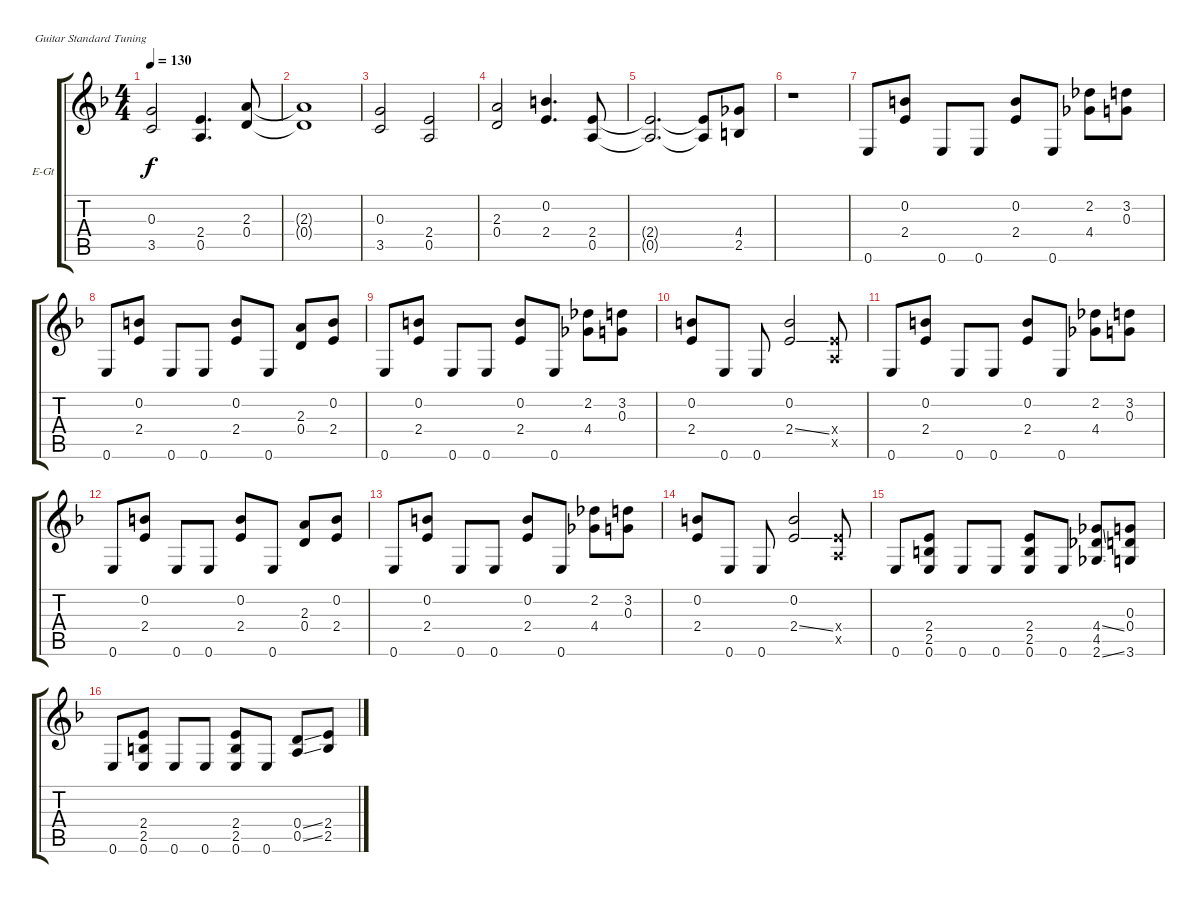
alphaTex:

\bracketExtendMode groupsimilarinstruments
\firstSystemTrackNameOrientation horizontal
\otherSystemsTrackNameOrientation horizontal
\track ("Андрей Голованов" "E-Gt") {instrument overdrivenguitar}
\staff {score tabs}
\tuning (E4 B3 G3 D3 A2 E2)
\ts (4 4)
\tempo 130
\clef g2
\ks f
(0.3 3.5).2{dy f} (2.4 0.5).4{d} (2.3 0.4).8 |
(2.3{t} 0.4{t}).1 |
(0.3 3.5).2 (2.4 0.5).2 |
(2.3 0.4).2 (0.2 2.4).4{d} (2.4 0.5).8 |
(2.4{t} 0.5{t}).2{d} (2.4{t} 0.5{t}).8 (4.4 2.5).8 |
r.1 |
0.6.8 (0.2 2.4).8 0.6.8 0.6.8 (0.2 2.4).8 0.6.8 (2.2 4.4).8 (3.2 0.3).8 |
0.6.8 (0.2 2.4).8 0.6.8 0.6.8 (0.2 2.4).8 0.6.8 (2.3 0.4).8 (0.2 2.4).8 |
0.6.8 (0.2 2.4).8 0.6.8 0.6.8 (0.2 2.4).8 0.6.8 (2.2 4.4).8 (3.2 0.3).8 |
(0.2 2.4).8 0.6.8 0.6.8 (0.2 2.4{ss}).2 (2.4{x} 0.5{x}).8 |
0.6.8 (0.2 2.4).8 0.6.8 0.6.8 (0.2 2.4).8 0.6.8 (2.2 4.4).8 (3.2 0.3).8 |
0.6.8 (0.2 2.4).8 0.6.8 0.6.8 (0.2 2.4).8 0.6.8 (2.3 0.4).8 (0.2 2.4).8 |
0.6.8 (0.2 2.4).8 0.6.8 0.6.8 (0.2 2.4).8 0.6.8 (2.2 4.4).8 (3.2 0.3).8 |
(0.2 2.4).8 0.6.8 0.6.8 (0.2 2.4{ss}).2 (2.4{x} 0.5{x}).8 |
0.6.8 (2.4 2.5 0.6).8 0.6.8 0.6.8 (2.4 2.5 0.6).8 0.6.8 (4.4{ss} 4.5 2.6{ss}).8 (0.3 0.4 3.6).8 |
0.6.8 (2.4 2.5 0.6).8 0.6.8 0.6.8 (2.4 2.5 0.6).8 0.6.8 (0.4{ss} 0.5{ss}).8 (2.4 2.5).8
